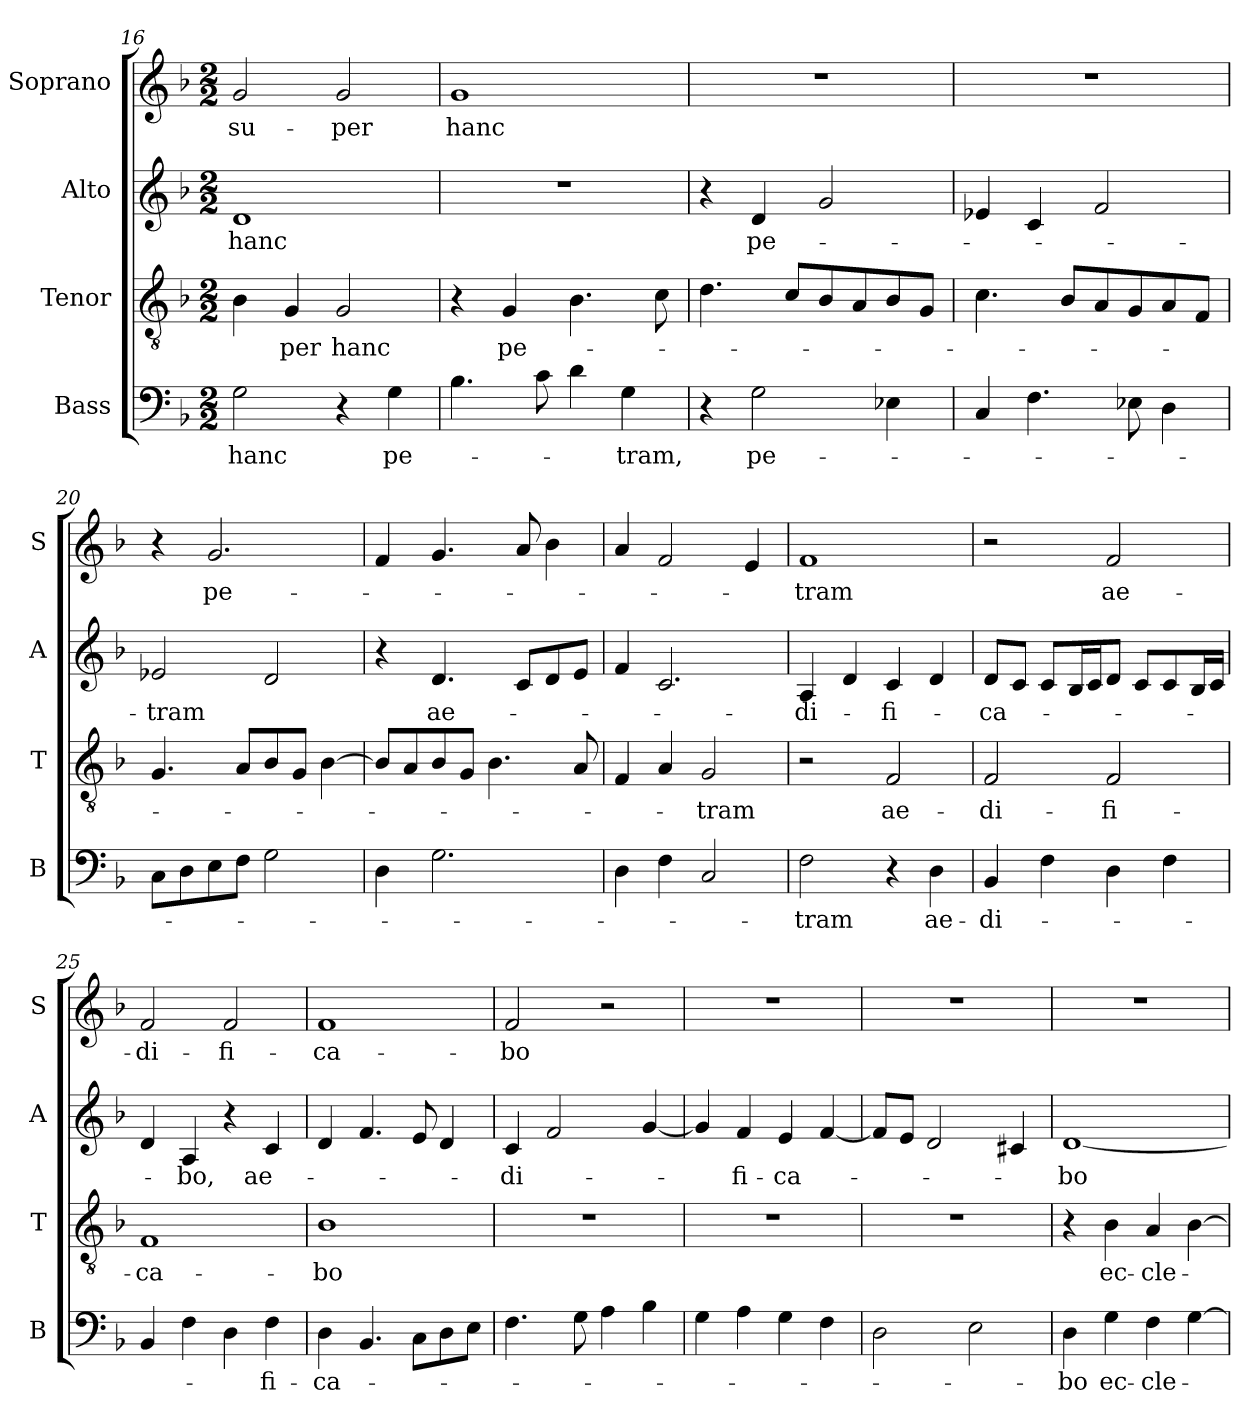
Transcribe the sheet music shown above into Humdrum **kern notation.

**kern	**text	**kern	**text	**kern	**text	**kern	**text
*part4	*part4	*part3	*part3	*part2	*part2	*part1	*part1
*staff4	*staff4	*staff3	*staff3	*staff2	*staff2	*staff1	*staff1
*I"Bass	*	*I"Tenor	*	*I"Alto	*	*I"Soprano	*
*I'B	*	*I'T	*	*I'A	*	*I'S	*
*clefF4	*	*clefGv2	*	*clefG2	*	*clefG2	*
*k[b-]	*	*k[b-]	*	*k[b-]	*	*k[b-]	*
*F:	*	*F:	*	*F:	*	*F:	*
*M2/2	*	*M2/2	*	*M2/2	*	*M2/2	*
=16	=16	=16	=16	=16	=16	=16	=16
!	!LO:LY:b	!	!	!	!LO:LY:b	!	!LO:LY:b
2G\	hanc	4B-\	.	1d	hanc	2g/	su-
!	!	!	!LO:LY:b	!	!	!	!
.	.	4G/	-per	.	.	.	.
!	!	!	!LO:LY:b	!	!	!	!LO:LY:b
4r	.	2G/	hanc	.	.	2g/	-per
!	!LO:LY:b	!	!	!	!	!	!
4G\	pe-	.	.	.	.	.	.
=17	=17	=17	=17	=17	=17	=17	=17
!	!	!	!	!	!	!	!LO:LY:b
4.B-\	.	4r	.	1r	.	1g	hanc
!	!	!	!LO:LY:b	!	!	!	!
.	.	4G/	pe-	.	.	.	.
8c\	.	.	.	.	.	.	.
4d\	.	4.B-\	.	.	.	.	.
!	!LO:LY:b	!	!	!	!	!	!
4G\	-tram,	.	.	.	.	.	.
.	.	8c\	.	.	.	.	.
=18	=18	=18	=18	=18	=18	=18	=18
4r	.	4.d\	.	4r	.	1r	.
!	!LO:LY:b	!	!	!	!LO:LY:b	!	!
2G\	pe-	.	.	4d/	pe-	.	.
.	.	8c/L	.	.	.	.	.
.	.	8B-/	.	2g/	.	.	.
.	.	8A/	.	.	.	.	.
4E-\	.	8B-/	.	.	.	.	.
.	.	8G/J	.	.	.	.	.
=19	=19	=19	=19	=19	=19	=19	=19
4C/	.	4.c\	.	4e-/	.	1r	.
4.F\	.	.	.	4c/	.	.	.
.	.	8B-/L	.	.	.	.	.
.	.	8A/	.	2f/	.	.	.
8E-\	.	8G/	.	.	.	.	.
4D\	.	8A/	.	.	.	.	.
.	.	8F/J	.	.	.	.	.
=20	=20	=20	=20	=20	=20	=20	=20
!	!	!	!	!	!LO:LY:b	!	!
8C\L	.	4.G/	.	2e-/	-tram	4r	.
8D\	.	.	.	.	.	.	.
!	!	!	!	!	!	!	!LO:LY:b
8E\	.	.	.	.	.	2.g/	pe-
8F\J	.	8A/L	.	.	.	.	.
2G\	.	8B-/	.	2d/	.	.	.
.	.	8G/J	.	.	.	.	.
.	.	[>4B-\	.	.	.	.	.
!!LO:PB:g=z
=21	=21	=21	=21	=21	=21	=21	=21
4D\	.	8B-/L]	.	4r	.	4f/	.
.	.	8A/	.	.	.	.	.
!	!	!	!	!	!LO:LY:b	!	!
2.G\	.	8B-/	.	4.d/	ae-	4.g/	.
.	.	8G/J	.	.	.	.	.
.	.	4.B-\	.	.	.	.	.
.	.	.	.	8c/L	.	8a/	.
.	.	.	.	8d/	.	4b-\	.
.	.	8A/	.	8e/J	.	.	.
=22	=22	=22	=22	=22	=22	=22	=22
4D\	.	4F/	.	4f/	.	4a/	.
4F\	.	4A/	.	2.c/	.	2f/	.
!	!	!	!LO:LY:b	!	!	!	!
2C/	.	2G/	-tram	.	.	.	.
.	.	.	.	.	.	4e/	.
=23	=23	=23	=23	=23	=23	=23	=23
!	!LO:LY:b	!	!	!	!LO:LY:b	!	!LO:LY:b
2F\	-tram	2r	.	4A/	-di-	1f	-tram
.	.	.	.	4d/	.	.	.
!	!	!	!LO:LY:b	!	!LO:LY:b	!	!
4r	.	2F/	ae-	4c/	-fi-	.	.
!	!LO:LY:b	!	!	!	!	!	!
4D\	ae-	.	.	4d/	.	.	.
=24	=24	=24	=24	=24	=24	=24	=24
!	!LO:LY:b	!	!LO:LY:b	!	!LO:LY:b	!	!
4BB-/	-di-	2F/	-di-	8d/L	-ca-	2r	.
.	.	.	.	8c/J	.	.	.
4F\	.	.	.	8c/L	.	.	.
.	.	.	.	16B-/L	.	.	.
.	.	.	.	16c/J	.	.	.
!	!	!	!LO:LY:b	!	!	!	!LO:LY:b
4D\	.	2F/	-fi-	8d/J	.	2f/	ae-
.	.	.	.	8c/L	.	.	.
4F\	.	.	.	8c/	.	.	.
.	.	.	.	16B-/L	.	.	.
.	.	.	.	16c/JJ	.	.	.
=25	=25	=25	=25	=25	=25	=25	=25
!	!	!	!LO:LY:b	!	!	!	!LO:LY:b
4BB-/	.	1F	-ca-	4d/	.	2f/	-di-
!	!	!	!	!	!LO:LY:b	!	!
4F\	.	.	.	4A/	-bo,	.	.
!	!	!	!	!	!	!	!LO:LY:b
4D\	.	.	.	4r	.	2f/	-fi-
!	!LO:LY:b	!	!	!	!LO:LY:b	!	!
4F\	-fi-	.	.	4c/	ae-	.	.
!!LO:LB:g=z
=26	=26	=26	=26	=26	=26	=26	=26
!	!LO:LY:b	!	!LO:LY:b	!	!	!	!LO:LY:b
4D\	-ca-	1B-	-bo	4d/	.	1f	-ca-
4.BB-/	.	.	.	4.f/	.	.	.
8C\L	.	.	.	8e/	.	.	.
8D\	.	.	.	4d/	.	.	.
8E\J	.	.	.	.	.	.	.
=27	=27	=27	=27	=27	=27	=27	=27
!	!	!	!	!	!LO:LY:b	!	!LO:LY:b
4.F\	.	1r	.	4c/	-di-	2f/	-bo
.	.	.	.	2f/	.	.	.
8G\	.	.	.	.	.	.	.
4A\	.	.	.	.	.	2r	.
4B-\	.	.	.	[<4g/	.	.	.
=28	=28	=28	=28	=28	=28	=28	=28
4G\	.	1r	.	4g/]	.	1r	.
!	!	!	!	!	!LO:LY:b	!	!
4A\	.	.	.	4f/	-fi-	.	.
!	!	!	!	!	!LO:LY:b	!	!
4G\	.	.	.	4e/	-ca-	.	.
4F\	.	.	.	[<4f/	.	.	.
=29	=29	=29	=29	=29	=29	=29	=29
2D\	.	1r	.	8f/L]	.	1r	.
.	.	.	.	8e/J	.	.	.
.	.	.	.	2d/	.	.	.
2E\	.	.	.	.	.	.	.
.	.	.	.	4c#/	.	.	.
=30	=30	=30	=30	=30	=30	=30	=30
!	!LO:LY:b	!	!	!	!LO:LY:b	!	!
4D\	-bo	4r	.	[<1d	-bo	1r	.
!	!LO:LY:b	!	!LO:LY:b	!	!	!	!
4G\	ec-	4B-\	ec-	.	.	.	.
!	!LO:LY:b	!	!LO:LY:b	!	!	!	!
4F\	-cle-	4A/	-cle-	.	.	.	.
[>4G\	.	[>4B-\	.	.	.	.	.
=	=	=	=	=	=	=	=
*-	*-	*-	*-	*-	*-	*-	*-
